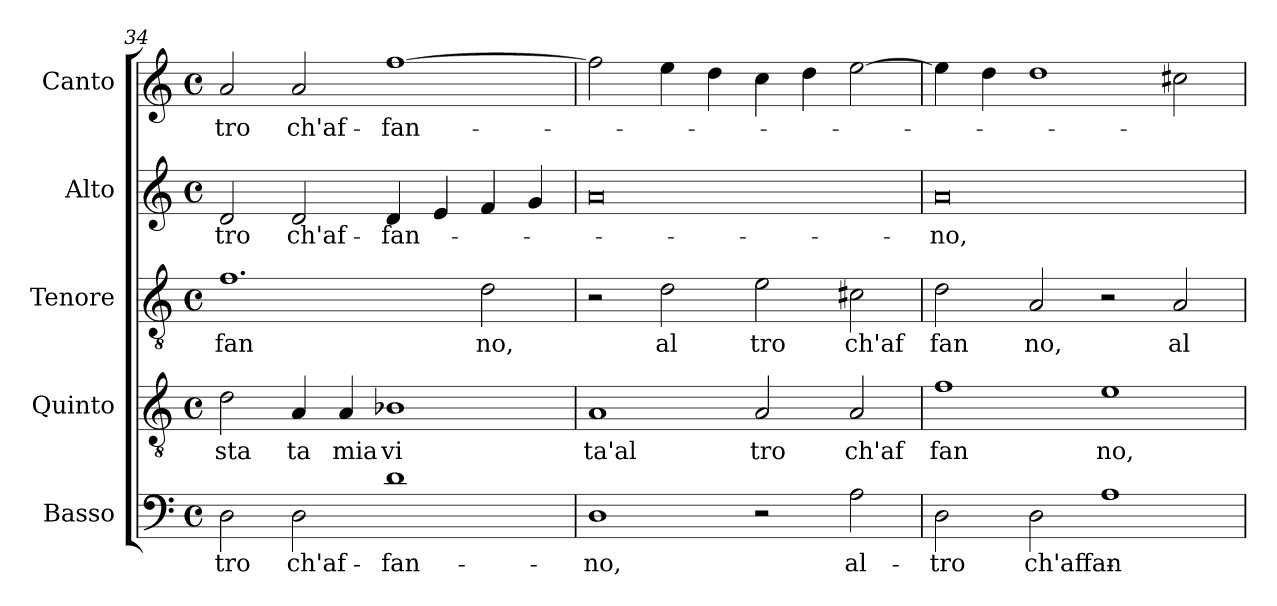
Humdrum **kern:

**kern	**text	**kern	**text	**kern	**text	**kern	**text	**kern	**text
*part5	*part5	*part4	*part4	*part3	*part3	*part2	*part2	*part1	*part1
*staff5	*staff5	*staff4	*staff4	*staff3	*staff3	*staff2	*staff2	*staff1	*staff1
*I"Basso	*	*I"Quinto	*	*I"Tenore	*	*I"Alto	*	*I"Canto	*
*clefF4	*	*clefGv2	*	*clefGv2	*	*clefG2	*	*clefG2	*
*M4/4	*	*M4/4	*	*M4/4	*	*M4/4	*	*M4/4	*
*met(c)	*	*met(c)	*	*met(c)	*	*met(c)	*	*met(c)	*
=34	=34	=34	=34	=34	=34	=34	=34	=34	=34
!	!LO:LY:b:cj	!	!LO:LY:b:cj	!	!LO:LY:b:cj	!	!LO:LY:b:cj	!	!LO:LY:b:cj
2D\	-tro	2d\	sta	1.f	fan	2d/	-tro	2a/	-tro
!	!LO:LY:b:cj	!	!LO:LY:b:cj	!	!	!	!LO:LY:b:cj	!	!LO:LY:b:cj
2D\	ch'af-	4A/	ta	.	.	2d/	ch'af-	2a/	ch'af-
!	!	!	!LO:LY:b:cj	!	!	!	!	!	!
.	.	4A/	mia	.	.	.	.	.	.
!	!LO:LY:b:cj	!	!LO:LY:b:cj	!	!	!	!LO:LY:b	!	!LO:LY:b:cj
1d	-fan-	1B-X	vi	.	.	4d/	-fan-	[>1ff	-fan-
.	.	.	.	.	.	4e/	.	.	.
!	!	!	!	!	!LO:LY:b:cj	!	!	!	!
.	.	.	.	2d\	no,	4f/	.	.	.
.	.	.	.	.	.	4g/	.	.	.
=35	=35	=35	=35	=35	=35	=35	=35	=35	=35
!	!LO:LY:b:cj	!	!LO:LY:b:cj	!	!	!	!	!	!
1D	-no,	1A	ta'al	2r	.	0a	.	2ff\]	.
!	!	!	!	!	!LO:LY:b:cj	!	!	!	!
.	.	.	.	2d\	al	.	.	4ee\	.
.	.	.	.	.	.	.	.	4dd\	.
!	!	!	!LO:LY:b:cj	!	!LO:LY:b:cj	!	!	!	!
2r	.	2A/	tro	2e\	tro	.	.	4cc\	.
.	.	.	.	.	.	.	.	4dd\	.
!	!LO:LY:b:cj	!	!LO:LY:b:cj	!	!LO:LY:b:cj	!	!	!	!
2A\	al-	2A/	ch'af	2c#X\	ch'af	.	.	[>2ee\	.
=36	=36	=36	=36	=36	=36	=36	=36	=36	=36
!	!LO:LY:b:cj	!	!LO:LY:b:cj	!	!LO:LY:b:cj	!	!LO:LY:b:cj	!	!
2D\	-tro	1f	fan	2d\	fan	0a	-no,	4ee\]	.
.	.	.	.	.	.	.	.	4dd\	.
!	!LO:LY:b:cj	!	!	!	!LO:LY:b:cj	!	!	!	!
2D\	ch'affan-	.	.	2A/	no,	.	.	1dd	.
!	!	!	!LO:LY:b:cj	!	!	!	!	!	!
1A	.	1e	no,	2r	.	.	.	.	.
!	!	!	!	!	!LO:LY:b:cj	!	!	!	!
.	.	.	.	2A/	al	.	.	2cc#\	.
=	=	=	=	=	=	=	=	=	=
*-	*-	*-	*-	*-	*-	*-	*-	*-	*-
